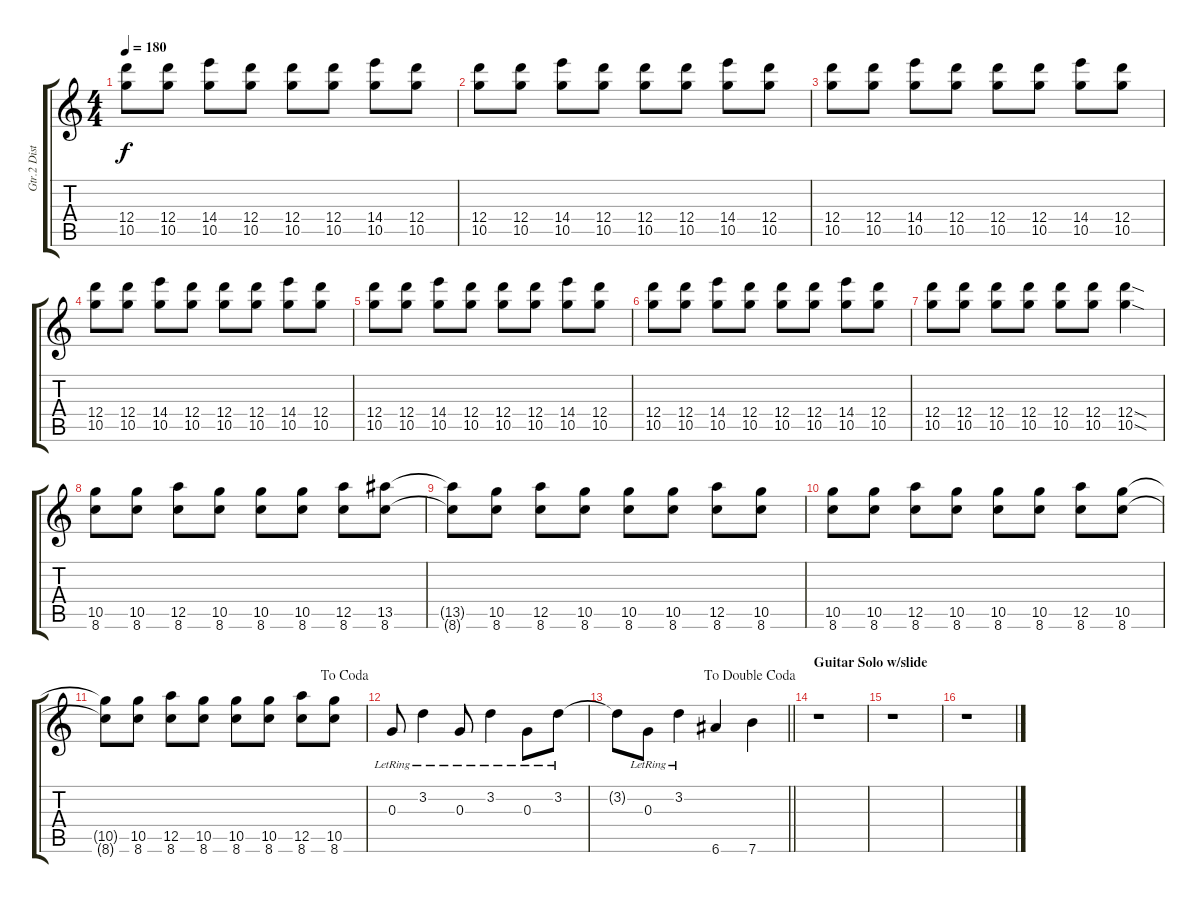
\track ("Gtr.2 Distortion Gtr." "Gtr.2 Dist") {instrument distortionguitar}
\staff {score tabs}
\tuning (E4 B3 G3 D4 A3 E3) {hide}
\ts (4 4)
\tempo 180
\clef g2
\ks c
(12.4 10.5).8{dy f} (12.4 10.5).8 (14.4 10.5).8 (12.4 10.5).8 (12.4 10.5).8 (12.4 10.5).8 (14.4 10.5).8 (12.4 10.5).8 |
(12.4 10.5).8 (12.4 10.5).8 (14.4 10.5).8 (12.4 10.5).8 (12.4 10.5).8 (12.4 10.5).8 (14.4 10.5).8 (12.4 10.5).8 |
(12.4 10.5).8 (12.4 10.5).8 (14.4 10.5).8 (12.4 10.5).8 (12.4 10.5).8 (12.4 10.5).8 (14.4 10.5).8 (12.4 10.5).8 |
(12.4 10.5).8 (12.4 10.5).8 (14.4 10.5).8 (12.4 10.5).8 (12.4 10.5).8 (12.4 10.5).8 (14.4 10.5).8 (12.4 10.5).8 |
(12.4 10.5).8 (12.4 10.5).8 (14.4 10.5).8 (12.4 10.5).8 (12.4 10.5).8 (12.4 10.5).8 (14.4 10.5).8 (12.4 10.5).8 |
(12.4 10.5).8 (12.4 10.5).8 (14.4 10.5).8 (12.4 10.5).8 (12.4 10.5).8 (12.4 10.5).8 (14.4 10.5).8 (12.4 10.5).8 |
(12.4 10.5).8 (12.4 10.5).8 (12.4 10.5).8 (12.4 10.5).8 (12.4 10.5).8 (12.4 10.5).8 (12.4{sod} 10.5{sod}).4 |
(10.5 8.6).8 (10.5 8.6).8 (12.5 8.6).8 (10.5 8.6).8 (10.5 8.6).8 (10.5 8.6).8 (12.5 8.6).8 (13.5 8.6).8 |
(13.5{t} 8.6{t}).8 (10.5 8.6).8 (12.5 8.6).8 (10.5 8.6).8 (10.5 8.6).8 (10.5 8.6).8 (12.5 8.6).8 (10.5 8.6).8 |
(10.5 8.6).8 (10.5 8.6).8 (12.5 8.6).8 (10.5 8.6).8 (10.5 8.6).8 (10.5 8.6).8 (12.5 8.6).8 (10.5 8.6).8 |
\jump dacoda
(10.5{t} 8.6{t}).8 (10.5 8.6).8 (12.5 8.6).8 (10.5 8.6).8 (10.5 8.6).8 (10.5 8.6).8 (12.5 8.6).8 (10.5 8.6).8 |
0.3{lr}.8 3.2{lr}.4 0.3{lr}.8 3.2{lr}.4 0.3{lr}.8 3.2{lr}.8 |
\jump dadoublecoda
\barLineRight lightlight
3.2{t}.8 0.3{lr}.8 3.2{lr}.4 6.6.4 7.6.4 |
\section ("" "Guitar Solo w/slide")
r.1 |
r.1 |
r.1
